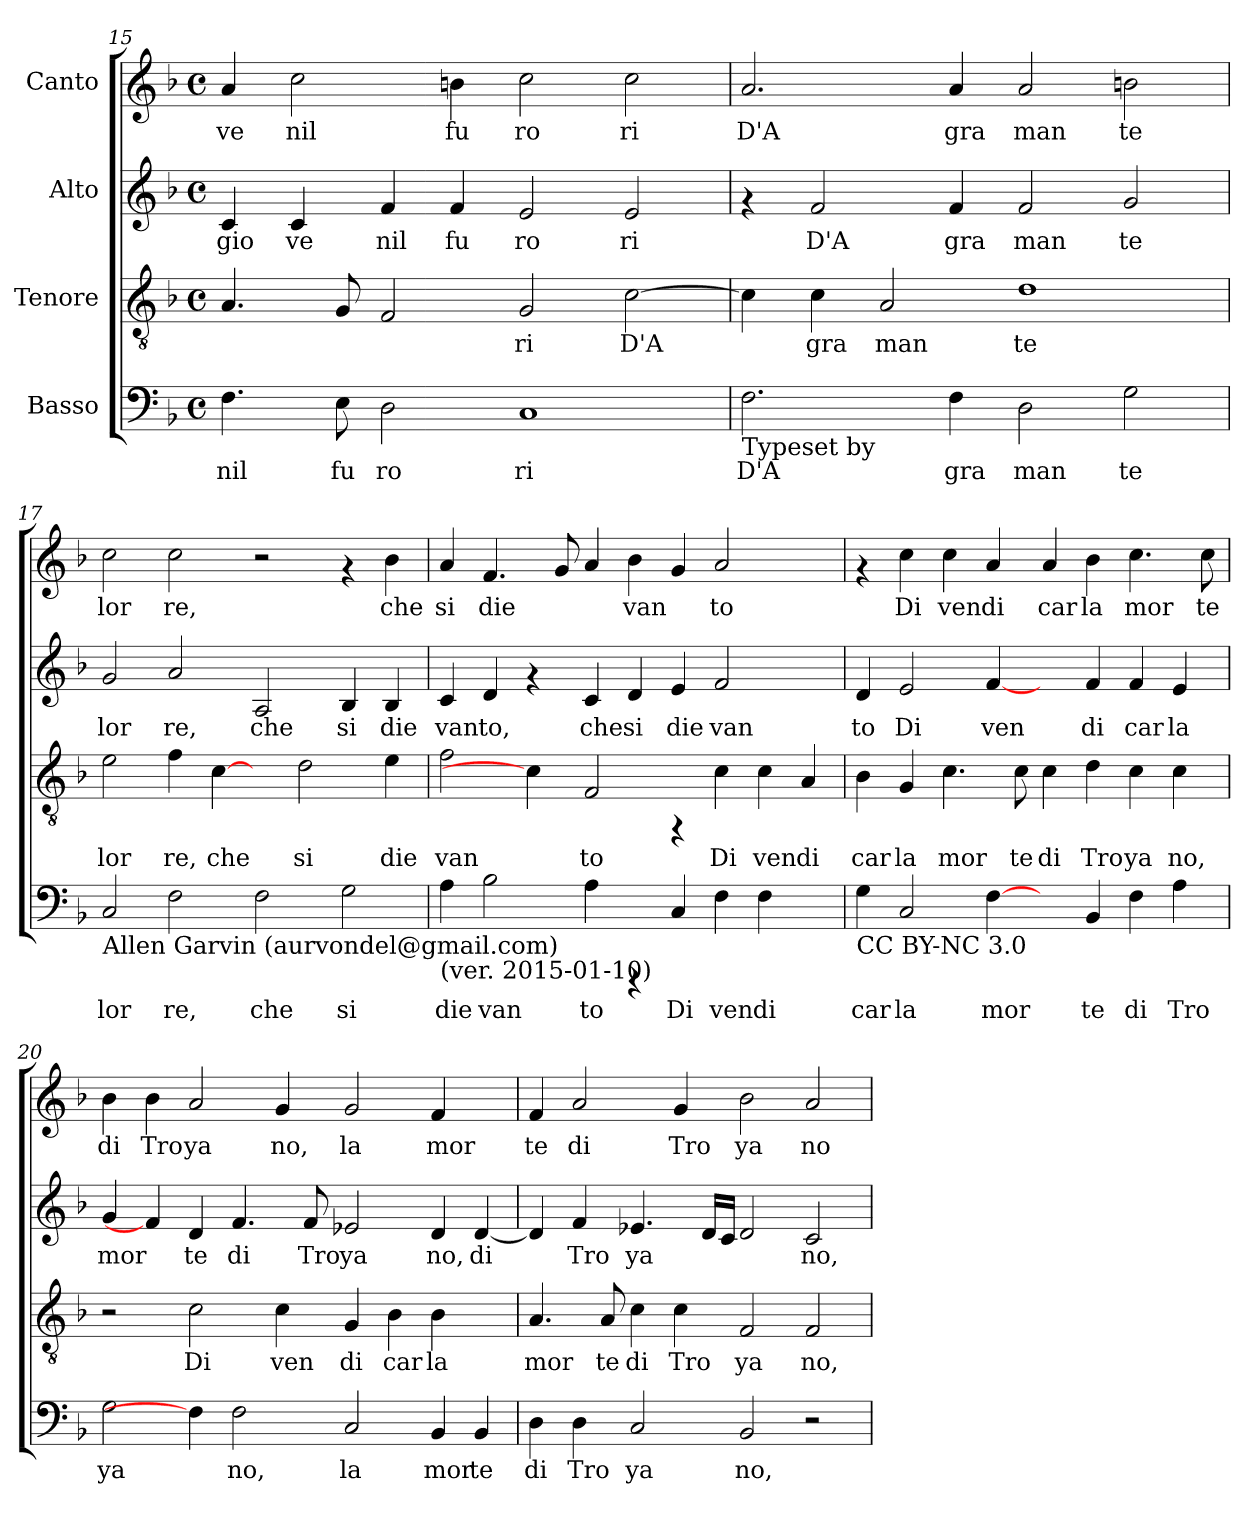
**kern	**text	**kern	**text	**kern	**text	**kern	**text
*part4	*part4	*part3	*part3	*part2	*part2	*part1	*part1
*staff4	*staff4	*staff3	*staff3	*staff2	*staff2	*staff1	*staff1
*I"Basso	*	*I"Tenore	*	*I"Alto	*	*I"Canto	*
!!LO:LB:g=z
*clefF4	*	*clefGv2	*	*clefG2	*	*clefG2	*
*k[b-]	*	*k[b-]	*	*k[b-]	*	*k[b-]	*
*F:	*	*F:	*	*F:	*	*F:	*
*M4/4	*	*M4/4	*	*M4/4	*	*M4/4	*
*met(c)	*	*met(c)	*	*met(c)	*	*met(c)	*
=15	=15	=15	=15	=15	=15	=15	=15
!	!LO:LY:b:cj	!	!LO:LY:b:cj	!	!LO:LY:b:cj	!	!LO:LY:b:cj
4.F\	nil	4.A/	.	4c/	gio	4a/	ve
!	!	!	!	!	!LO:LY:b:cj	!	!LO:LY:b:cj
.	.	.	.	4c/	ve	2cc\	nil
!	!LO:LY:b:cj	!	!LO:LY:b:cj	!	!	!	!
8E\	fu	8G/	.	.	.	.	.
!	!LO:LY:b:cj	!	!LO:LY:b:cj	!	!LO:LY:b:cj	!	!
2D\	ro	2F/	.	4f/	nil	.	.
!	!	!	!	!	!LO:LY:b:cj	!	!LO:LY:b:cj
.	.	.	.	4f/	fu	4b\	fu
!	!LO:LY:b:cj	!	!LO:LY:b:cj	!	!LO:LY:b:cj	!	!LO:LY:b:cj
1C	ri	2G/	ri	2e/	ro	2cc\	ro
!	!	!	!LO:LY:b:cj	!	!LO:LY:b:cj	!	!LO:LY:b:cj
.	.	[>2c\	D'A	2e/	ri	2cc\	ri
=16	=16	=16	=16	=16	=16	=16	=16
!LO:TX:b:t=Typeset by	!	!	!	!	!	!	!
!	!LO:LY:b:cj	!	!LO:LY:b:cj	!	!	!	!LO:LY:b:cj
2.F\	D'A	4c\]	.	4rf	.	2.a/	D'A
!	!	!	!LO:LY:b:cj	!	!LO:LY:b:cj	!	!
.	.	4c\	gra	2f/	D'A	.	.
!	!	!	!LO:LY:b:cj	!	!	!	!
.	.	2A/	man	.	.	.	.
!	!LO:LY:b:cj	!	!	!	!LO:LY:b:cj	!	!LO:LY:b:cj
4F\	gra	.	.	4f/	gra	4a/	gra
!	!LO:LY:b:cj	!	!LO:LY:b:cj	!	!LO:LY:b:cj	!	!LO:LY:b:cj
2D\	man	1d	te	2f/	man	2a/	man
!	!LO:LY:b:cj	!	!	!	!LO:LY:b:cj	!	!LO:LY:b:cj
2G\	te	.	.	2g/	te	2bn\	te
=17	=17	=17	=17	=17	=17	=17	=17
!LO:TX:b:t=Allen Garvin (aurvondel@gmail.com)	!	!	!	!	!	!	!
!	!LO:LY:b:cj	!	!LO:LY:b:cj	!	!LO:LY:b:cj	!	!LO:LY:b:cj
2C/	lor	2e\	lor	2g/	lor	2cc\	lor
!	!LO:LY:b:cj	!	!LO:LY:b:cj	!	!LO:LY:b:cj	!	!LO:LY:b:cj
2F\	re,	4f\	re,	2a/	re,	2cc\	re,
!	!	!	!LO:LY:b:cj	!	!	!	!
.	.	[4c\	che	.	.	.	.
!	!LO:LY:b:cj	!	!	!	!LO:LY:b:cj	!	!
2F\	che	4ryy	.	2A/	che	2r	.
!	!	!	!LO:LY:b:cj	!	!	!	!
.	.	2d\	si	.	.	.	.
!	!LO:LY:b:cj	!	!	!	!LO:LY:b:cj	!	!
2G\	si	.	.	4B-/	si	4rf	.
!	!	!	!LO:LY:b:cj	!	!LO:LY:b:cj	!	!LO:LY:b:cj
.	.	4e\	die	4B-/	die	4b-\	che
=18	=18	=18	=18	=18	=18	=18	=18
!LO:TX:b:t=(ver. 2015-01-10)	!	!	!	!	!	!	!
!	!LO:LY:b:cj	!	!LO:LY:b:cj	!	!LO:LY:b:cj	!	!LO:LY:b:cj
4A\	die	2f\	van	4c/	van	4a/	si
!	!LO:LY:b:cj	!	!	!	!LO:LY:b:cj	!	!LO:LY:b:cj
2B-\	van	.	.	4d/	to,	4.f/	die
.	.	4c\]	.	4rf	.	.	.
!	!	!	!	!	!	!	!LO:LY:b:cj
.	.	.	.	.	.	8g/	.
!	!LO:LY:b:cj	!	!LO:LY:b:cj	!	!LO:LY:b:cj	!	!LO:LY:b:cj
4A\	to	2F/	to	4c/	che	4a/	.
!	!	!	!	!	!LO:LY:b:cj	!	!LO:LY:b:cj
4rCCC	.	.	.	4d/	si	4b-\	van
!	!LO:LY:b:cj	!	!	!	!LO:LY:b:cj	!	!LO:LY:b:cj
4C/	Di	4rFF	.	4e/	die	4g/	.
!	!LO:LY:b:cj	!	!LO:LY:b:cj	!	!LO:LY:b:cj	!	!LO:LY:b:cj
4F\	ven	4c\	Di	2f/	van	2a/	to
!	!LO:LY:b:cj	!	!LO:LY:b:cj	!	!	!	!
4F\	di	4c\	ven	.	.	.	.
!	!	!	!LO:LY:b:cj	!	!	!	!
4ryy	.	4A/	di	4ryy	.	4ryy	.
!!LO:PB:g=z
=19	=19	=19	=19	=19	=19	=19	=19
!LO:TX:b:t=CC BY-NC 3.0	!	!	!	!	!	!	!
!	!LO:LY:b:cj	!	!LO:LY:b:cj	!	!LO:LY:b:cj	!	!
4G\	car	4B-\	car	4d/	to	4rf	.
!	!LO:LY:b:cj	!	!LO:LY:b:cj	!	!LO:LY:b:cj	!	!LO:LY:b:cj
2C/	la	4G/	la	2e/	Di	4cc\	Di
!	!	!	!LO:LY:b:cj	!	!	!	!LO:LY:b:cj
.	.	4.c\	mor	.	.	4cc\	ven
!	!LO:LY:b:cj	!	!	!	!LO:LY:b:cj	!	!LO:LY:b:cj
[4F\	mor	.	.	[4f/	ven	4a/	di
!	!	!	!LO:LY:b:cj	!	!	!	!
.	.	8c\	te	.	.	.	.
!	!	!	!LO:LY:b:cj	!	!	!	!LO:LY:b:cj
4ryy	.	4c\	di	4ryy	.	4a/	car
!	!LO:LY:b:cj	!	!LO:LY:b:cj	!	!LO:LY:b:cj	!	!LO:LY:b:cj
4BB-/	te	4d\	Tro	4f/	di	4b-\	la
!	!LO:LY:b:cj	!	!LO:LY:b:cj	!	!LO:LY:b:cj	!	!LO:LY:b:cj
4F\	di	4c\	ya	4f/	car	4.cc\	mor
!	!LO:LY:b:cj	!	!LO:LY:b:cj	!	!LO:LY:b:cj	!	!
4A\	Tro	4c\	no,	4e/	la	.	.
!	!	!	!	!	!	!	!LO:LY:b:cj
.	.	.	.	.	.	8cc\	te
=20	=20	=20	=20	=20	=20	=20	=20
!	!LO:LY:b:cj	!	!	!	!LO:LY:b:cj	!	!LO:LY:b:cj
2G\	ya	2r	.	4g/	mor	4b-\	di
!	!	!	!	!	!	!	!LO:LY:b:cj
.	.	.	.	4f/]	.	4b-\	Tro
!	!	!	!LO:LY:b:cj	!	!LO:LY:b:cj	!	!LO:LY:b:cj
4F\]	.	2c\	Di	4d/	te	2a/	ya
!	!LO:LY:b:cj	!	!	!	!LO:LY:b:cj	!	!
2F\	no,	.	.	4.f/	di	.	.
!	!	!	!LO:LY:b:cj	!	!	!	!LO:LY:b:cj
.	.	4c\	ven	.	.	4g/	no,
!	!	!	!	!	!LO:LY:b:cj	!	!
.	.	.	.	8f/	Tro	.	.
!	!LO:LY:b:cj	!	!LO:LY:b:cj	!	!LO:LY:b:cj	!	!LO:LY:b:cj
2C/	la	4G/	di	2e-X/	ya	2g/	la
!	!	!	!LO:LY:b:cj	!	!	!	!
.	.	4B-\	car	.	.	.	.
!	!LO:LY:b:cj	!	!LO:LY:b:cj	!	!LO:LY:b:cj	!	!LO:LY:b:cj
4BB-/	mor	4B-\	la	4d/	no,	4f/	mor
!	!LO:LY:b:cj	!	!	!	!LO:LY:b:cj	!	!
4BB-/	te	4ryy	.	[<4d/	di	4ryy	.
=21	=21	=21	=21	=21	=21	=21	=21
!	!LO:LY:b:cj	!	!LO:LY:b:cj	!	!LO:LY:b:cj	!	!LO:LY:b:cj
4D\	di	4.A/	mor	4d/]	.	4f/	te
!	!LO:LY:b:cj	!	!	!	!LO:LY:b:cj	!	!LO:LY:b:cj
4D\	Tro	.	.	4f/	Tro	2a/	di
!	!	!	!LO:LY:b:cj	!	!	!	!
.	.	8A/	te	.	.	.	.
!	!LO:LY:b:cj	!	!LO:LY:b:cj	!	!LO:LY:b:cj	!	!
2C/	ya	4c\	di	4.e-X/	ya	.	.
!	!	!	!LO:LY:b:cj	!	!	!	!LO:LY:b:cj
.	.	4c\	Tro	.	.	4g/	Tro
!	!	!	!	!	!LO:LY:b:cj	!	!
.	.	.	.	16d/L	.	.	.
!	!	!	!	!	!LO:LY:b:cj	!	!
.	.	.	.	16c/J	.	.	.
!	!LO:LY:b:cj	!	!LO:LY:b:cj	!	!LO:LY:b:cj	!	!LO:LY:b:cj
2BB-/	no,	2F/	ya	2d/	.	2b-\	ya
!	!	!	!LO:LY:b:cj	!	!LO:LY:b:cj	!	!LO:LY:b:cj
2r	.	2F/	no,	2c/	no,	2a/	no
=	=	=	=	=	=	=	=
*-	*-	*-	*-	*-	*-	*-	*-
